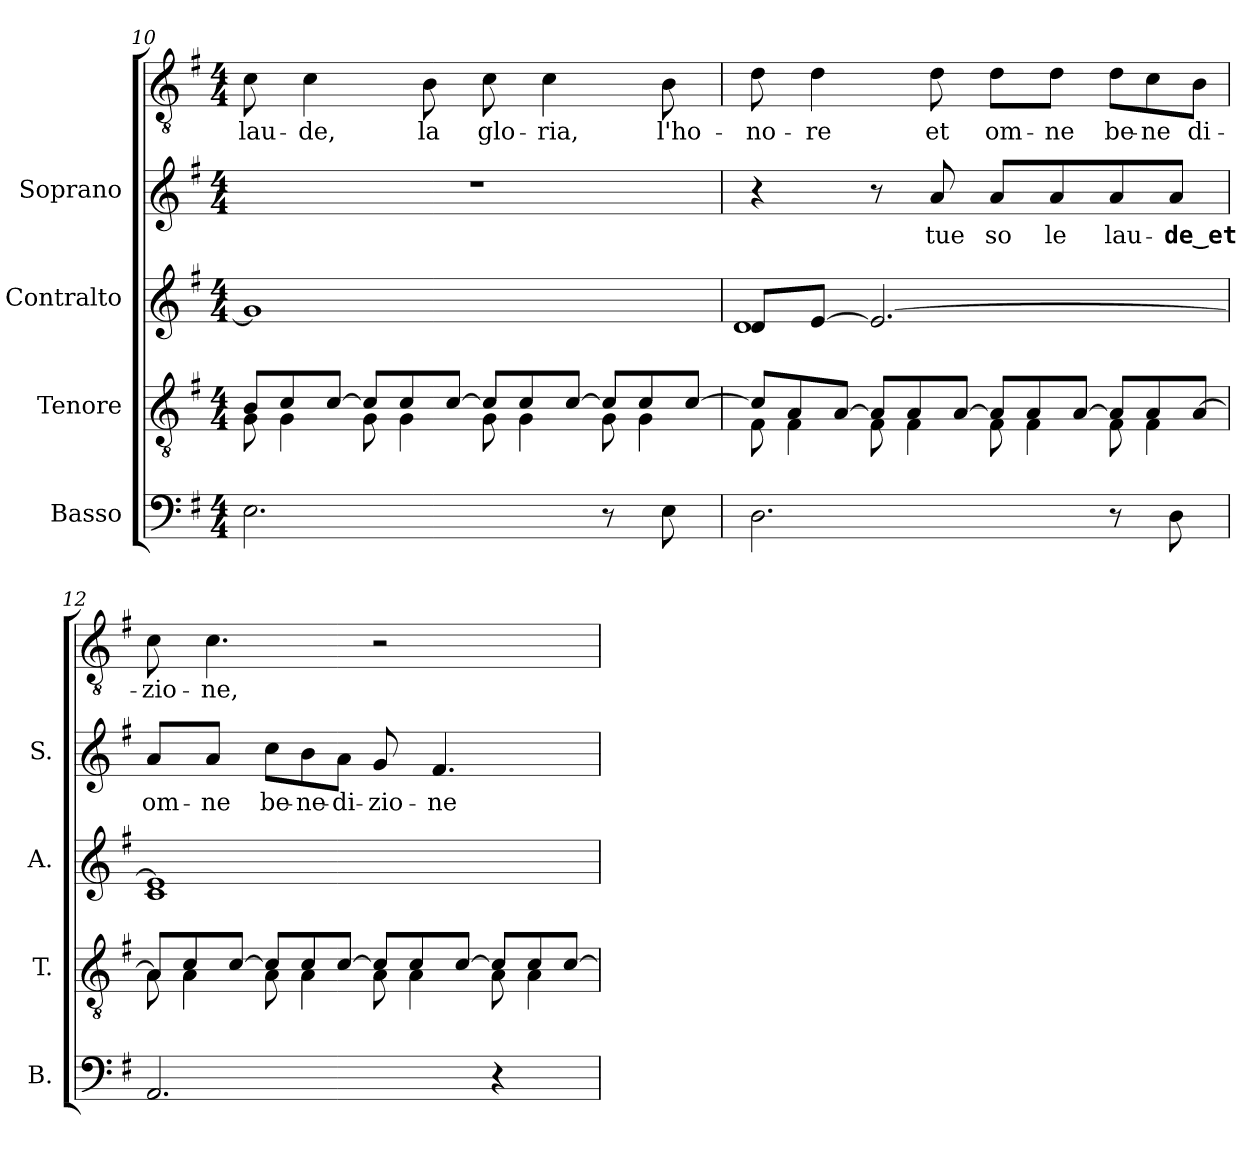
**kern	**kern	**kern	**kern	**text	**kern	**text
*part5	*part4	*part3	*part2	*part2	*part1	*part1
*staff5	*staff4	*staff3	*staff2	*staff2	*staff1	*staff1
*I"Basso	*I"Tenore	*I"Contralto	*I"Soprano	*	*	*
*I'B.	*I'T.	*I'A.	*I'S.	*	*	*
*clefF4	*clefGv2	*clefG2	*clefG2	*	*clefGv2	*
*k[f#]	*k[f#]	*k[f#]	*k[f#]	*	*k[f#]	*
*e:	*e:	*e:	*e:	*	*e:	*
*M4/4	*M4/4	*M4/4	*M4/4	*	*M4/4	*
*	*Xtuplet	*	*	*	*	*
=10	=10	=10	=10	=10	=10	=10
*	*^	*	*	*	*	*
!	!	!	!	!	!	!	!LO:LY:b
2.E\	12B/L	12G\	1g]	1r	.	8c\	lau-
.	12c/	6G\	.	.	.	.	.
!	!	!	!	!	!	!	!LO:LY:b
.	.	.	.	.	.	4c\	-de,
.	[>12c/J	.	.	.	.	.	.
.	12c/L]	12G\	.	.	.	.	.
.	12c/	6G\	.	.	.	.	.
!	!	!	!	!	!	!	!LO:LY:b
.	.	.	.	.	.	8B\	la
.	[>12c/J	.	.	.	.	.	.
!	!	!	!	!	!	!	!LO:LY:b
.	12c/L]	12G\	.	.	.	8c\	glo-
.	12c/	6G\	.	.	.	.	.
!	!	!	!	!	!	!	!LO:LY:b
.	.	.	.	.	.	4c\	-ria,
.	[>12c/J	.	.	.	.	.	.
8r	12c/L]	12G\	.	.	.	.	.
.	12c/	6G\	.	.	.	.	.
!	!	!	!	!	!	!	!LO:LY:b
8E\	.	.	.	.	.	8B\	l'ho-
.	[>12c/J	.	.	.	.	.	.
!!LO:PB:g=z
=11	=11	=11	=11	=11	=11	=11	=11
*	*	*	*^	*	*	*	*
!	!	!	!	!	!	!	!	!LO:LY:b
2.D\	12c/L]	12F#\	8d/L	1d	4r	.	8d\	-no-
.	12A/	6F#\	.	.	.	.	.	.
!	!	!	!	!	!	!	!	!LO:LY:b
.	.	.	[>8e/J	.	.	.	4d\	-re
.	[>12A/J	.	.	.	.	.	.	.
.	12A/L]	12F#\	2.e/_	.	8r	.	.	.
.	12A/	6F#\	.	.	.	.	.	.
!	!	!	!	!	!	!LO:LY:b	!	!
!	!	!	!	!	!	!	!	!LO:LY:b
.	.	.	.	.	8a/	tue	8d\	et
.	[>12A/J	.	.	.	.	.	.	.
!	!	!	!	!	!	!LO:LY:b	!	!
!	!	!	!	!	!	!	!	!LO:LY:b
.	12A/L]	12F#\	.	.	8a/L	so	8d\L	om-
.	12A/	6F#\	.	.	.	.	.	.
!	!	!	!	!	!	!LO:LY:b	!	!
!	!	!	!	!	!	!	!	!LO:LY:b
.	.	.	.	.	8a/	le	8d\J	-ne
.	[>12A/J	.	.	.	.	.	.	.
!	!	!	!	!	!	!LO:LY:b	!	!
*	*	*	*	*	*	*	*Xtuplet	*
!	!	!	!	!	!	!	!	!LO:LY:b
8r	12A/L]	12F#\	.	.	8a/	lau-	12d\L	be-
!	!	!	!	!	!	!	!	!LO:LY:b
.	12A/	6F#\	.	.	.	.	12c\	-ne
!	!	!	!	!	!	!LO:LY:b	!	!
8D\	.	.	.	.	8a/J	-de‿et	.	.
!	!	!	!	!	!	!	!	!LO:LY:b
.	[>12A/J	.	.	.	.	.	12B\J	di-
=12	=12	=12	=12	=12	=12	=12	=12	=12
!	!	!	!	!	!	!LO:LY:b	!	!
!	!	!	!	!	!	!	!	!LO:LY:b
2.AA/	12A/L]	12A\	1e]	1c	8a/L	om-	8c\	-zio-
.	12c/	6A\	.	.	.	.	.	.
!	!	!	!	!	!	!LO:LY:b	!	!
!	!	!	!	!	!	!	!	!LO:LY:b
.	.	.	.	.	8a/J	-ne	4.c\	-ne,
.	[>12c/J	.	.	.	.	.	.	.
*	*	*	*	*	*Xtuplet	*	*	*
!	!	!	!	!	!	!LO:LY:b	!	!
.	12c/L]	12A\	.	.	12cc\L	be-	.	.
!	!	!	!	!	!	!LO:LY:b	!	!
.	12c/	6A\	.	.	12b\	-ne-	.	.
!	!	!	!	!	!	!LO:LY:b	!	!
.	[>12c/J	.	.	.	12a\J	-di-	.	.
!	!	!	!	!	!	!LO:LY:b	!	!
.	12c/L]	12A\	.	.	8g/	-zio-	2r	.
.	12c/	6A\	.	.	.	.	.	.
!	!	!	!	!	!	!LO:LY:b	!	!
.	.	.	.	.	4.f#/	-ne	.	.
.	[>12c/J	.	.	.	.	.	.	.
4r	12c/L]	12A\	.	.	.	.	.	.
.	12c/	6A\	.	.	.	.	.	.
.	[>12c/J	.	.	.	.	.	.	.
*	*v	*v	*	*	*	*	*	*
*	*	*v	*v	*	*	*	*
=	=	=	=	=	=	=
*-	*-	*-	*-	*-	*-	*-
